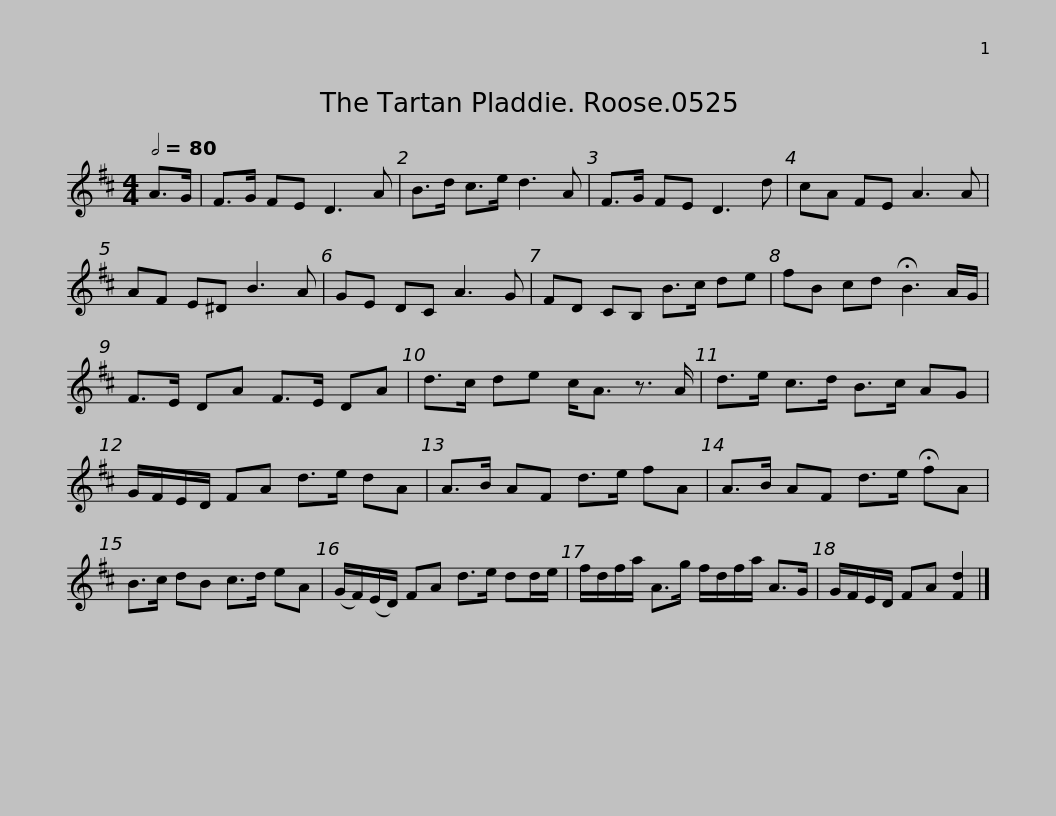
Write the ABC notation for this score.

X:1
L:1/8
Q:1/2=80
M:4/4
I:linebreak $
K:D
V:1 treble
V:1
 A>G | F>G FE D3 A | B>d c>e d3 A | F>G FE D3 d | cA FE A3 A | %5
 AF E^D B3 A |$ GE DC A3 G | FD CB, B>c de | fB cd !fermata!B3 A/G/ | F>E DA F>E DA | %10
 d>c de c<A z3/2 A/ |$ d>e c>d B>c AG | G/F/E/D/ FA d>e dA | A>B AF d>e fA | A>B AF d>e !fermata!fA | %15
 B>c dB c>d eA |$ (G/F/)(E/D/) FA d>e dd/e/ | f/d/f/a/ A>g f/d/f/a/ A>G | G/F/E/D/ FA [Fd]2 |] %19
